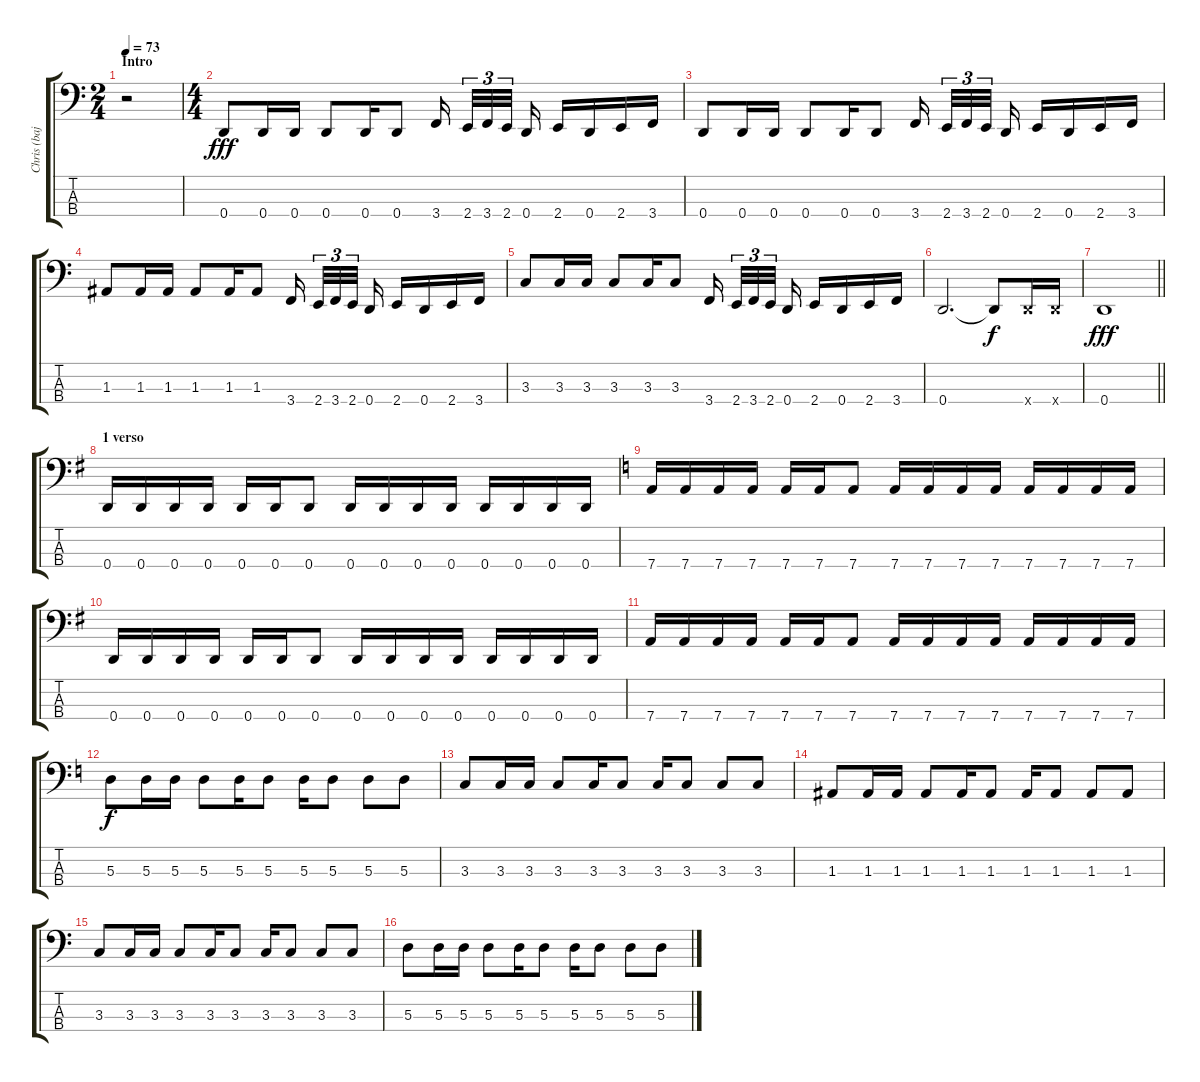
\track ("Chris (bajo)" "Chris (baj") {instrument electricbassfinger}
\staff {score tabs}
\tuning (G2 D2 A1 D1) {hide}
\ts (2 4)
\section ("" "Intro")
\tempo 73
\clef f4
\ks c
r.2{dy fff instrument electricbassfinger} |
\ts (4 4)
0.4.8 0.4.16 0.4.16 0.4.8 0.4.16 0.4.8 3.4.16{beam splitsecondary} 2.4.32{tu (3 2)} 3.4.32{tu (3 2)} 2.4.32{tu (3 2) beam splitsecondary} 0.4.16 2.4.16 0.4.16 2.4.16 3.4.16 |
0.4.8 0.4.16 0.4.16 0.4.8 0.4.16 0.4.8 3.4.16{beam splitsecondary} 2.4.32{tu (3 2)} 3.4.32{tu (3 2)} 2.4.32{tu (3 2) beam splitsecondary} 0.4.16 2.4.16 0.4.16 2.4.16 3.4.16 |
1.3.8 1.3.16 1.3.16 1.3.8 1.3.16 1.3.8 3.4.16{beam splitsecondary} 2.4.32{tu (3 2)} 3.4.32{tu (3 2)} 2.4.32{tu (3 2) beam splitsecondary} 0.4.16 2.4.16 0.4.16 2.4.16 3.4.16 |
3.3.8 3.3.16 3.3.16 3.3.8 3.3.16 3.3.8 3.4.16{beam splitsecondary} 2.4.32{tu (3 2)} 3.4.32{tu (3 2)} 2.4.32{tu (3 2) beam splitsecondary} 0.4.16 2.4.16 0.4.16 2.4.16 3.4.16 |
0.4.2{d} 0.4{t}.8{dy f} 0.4{x}.16 0.4{x}.16 |
\barLineRight lightlight
0.4.1{dy fff} |
\section ("" "1 verso")
\ks g
0.4.16 0.4.16 0.4.16 0.4.16 0.4.16 0.4.16 0.4.8 0.4.16 0.4.16 0.4.16 0.4.16 0.4.16 0.4.16 0.4.16 0.4.16 |
\ks c
7.4.16 7.4.16 7.4.16 7.4.16 7.4.16 7.4.16 7.4.8 7.4.16 7.4.16 7.4.16 7.4.16 7.4.16 7.4.16 7.4.16 7.4.16 |
\ks g
0.4.16 0.4.16 0.4.16 0.4.16 0.4.16 0.4.16 0.4.8 0.4.16 0.4.16 0.4.16 0.4.16 0.4.16 0.4.16 0.4.16 0.4.16 |
7.4.16 7.4.16 7.4.16 7.4.16 7.4.16 7.4.16 7.4.8 7.4.16 7.4.16 7.4.16 7.4.16 7.4.16 7.4.16 7.4.16 7.4.16 |
\ks c
5.3.8{dy f} 5.3.16 5.3.16 5.3.8 5.3.16 5.3.8 5.3.16 5.3.8 5.3.8 5.3.8 |
3.3.8 3.3.16 3.3.16 3.3.8 3.3.16 3.3.8 3.3.16 3.3.8 3.3.8 3.3.8 |
1.3.8 1.3.16 1.3.16 1.3.8 1.3.16 1.3.8 1.3.16 1.3.8 1.3.8 1.3.8 |
3.3.8 3.3.16 3.3.16 3.3.8 3.3.16 3.3.8 3.3.16 3.3.8 3.3.8 3.3.8 |
5.3.8 5.3.16 5.3.16 5.3.8 5.3.16 5.3.8 5.3.16 5.3.8 5.3.8 5.3.8
